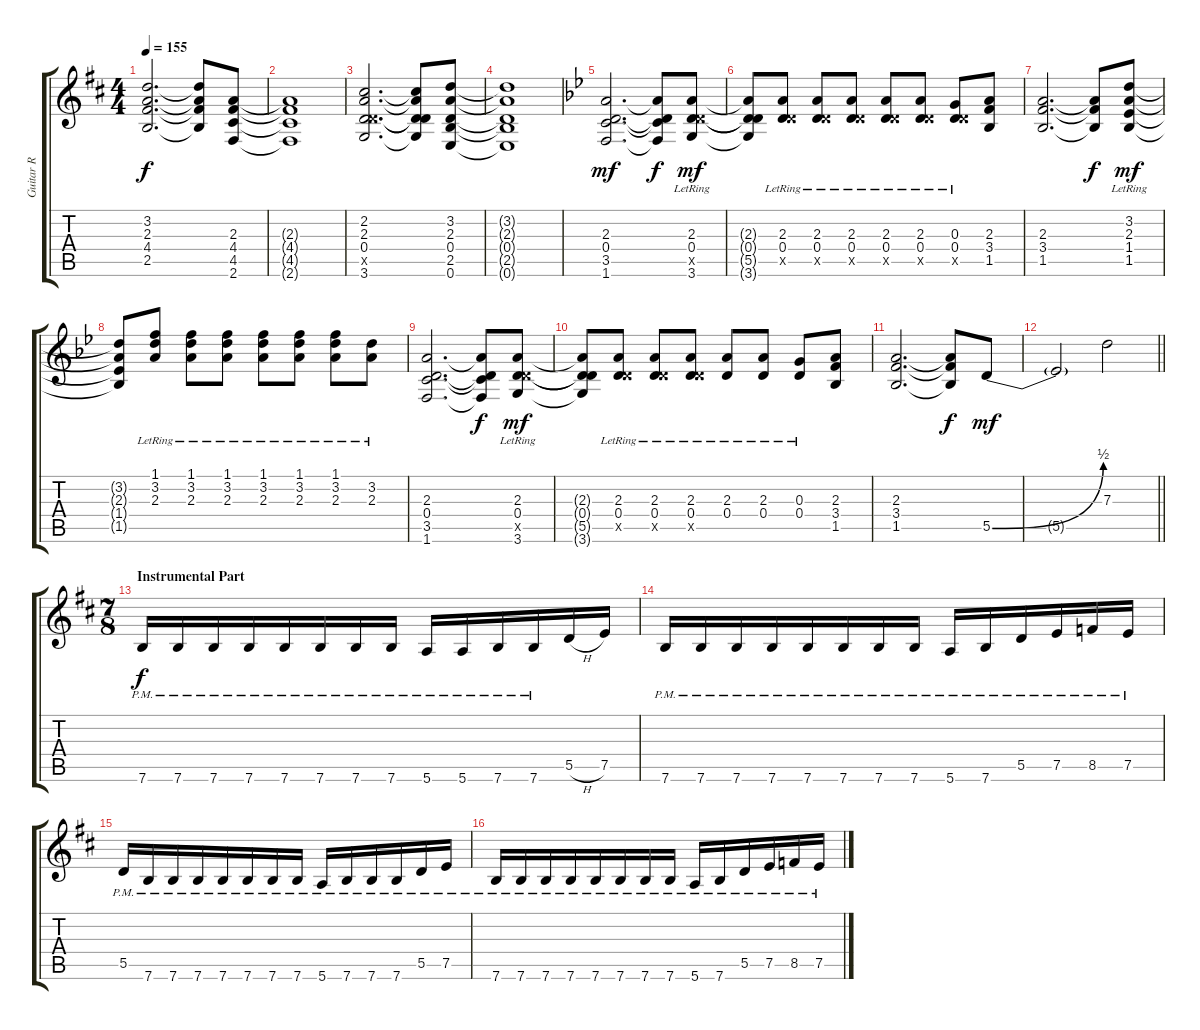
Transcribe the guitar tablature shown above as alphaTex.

\track ("Guitar R" "Guitar R") {instrument distortionguitar}
\staff {score tabs}
\tuning (E4 B3 G3 D3 A2 E2) {hide}
\ts (4 4)
\tempo 155
\clef g2
\ks d
(3.2 2.3 4.4 2.5).2{d dy f} (3.2{t} 2.3{t} 4.4{t} 2.5{t}).8 (2.3 4.4 4.5 2.6).8 |
(2.3{t} 4.4{t} 4.5{t} 2.6{t}).1 |
(2.2 2.3 0.4 5.5{x} 3.6).2{d} (2.2{t} 2.3{t} 0.4{t} 5.5{t} 3.6{t}).8 (3.2 2.3 0.4 2.5 0.6).8 |
(3.2{t} 2.3{t} 0.4{t} 2.5{t} 0.6{t}).1 |
\ks bb
(2.3 0.4 3.5 1.6).2{d dy mf} (2.3{t} 0.4{t} 3.5{t} 1.6{t}).8{dy f} (2.3{lr} 0.4{lr} 5.5{x} 3.6{lr}).8{dy mf} |
(2.3{t} 0.4{t} 5.5{t} 3.6{t}).8 (2.3{lr} 0.4{lr} 5.5{x}).8 (2.3{lr} 0.4{lr} 5.5{x}).8 (2.3{lr} 0.4{lr} 5.5{x}).8 (2.3{lr} 0.4{lr} 5.5{x}).8 (2.3{lr} 0.4{lr} 5.5{x}).8 (0.3{lr} 0.4{lr} 5.5{x}).8 (2.3 3.4 1.5).8 |
(2.3 3.4 1.5).2{d} (2.3{t} 3.4{t} 1.5{t}).8{dy f} (3.2{lr} 2.3{lr} 1.4{lr} 1.5{lr}).8{dy mf} |
(3.2{t} 2.3{t} 1.4{t} 1.5{t}).8 (1.1{lr} 3.2{lr} 2.3{lr}).8 (1.1{lr} 3.2{lr} 2.3{lr}).8 (1.1{lr} 3.2{lr} 2.3{lr}).8 (1.1{lr} 3.2{lr} 2.3{lr}).8 (1.1{lr} 3.2{lr} 2.3{lr}).8 (1.1{lr} 3.2{lr} 2.3{lr}).8 (3.2{lr} 2.3{lr}).8 |
(2.3 0.4 3.5 1.6).2{d} (2.3{t} 0.4{t} 3.5{t} 1.6{t}).8{dy f} (2.3{lr} 0.4{lr} 5.5{x} 3.6{lr}).8{dy mf} |
(2.3{t} 0.4{t} 5.5{t} 3.6{t}).8 (2.3{lr} 0.4{lr} 5.5{x}).8 (2.3{lr} 0.4{lr} 5.5{x}).8 (2.3{lr} 0.4{lr} 5.5{x}).8 (2.3{lr} 0.4{lr}).8 (2.3{lr} 0.4{lr}).8 (0.3{lr} 0.4{lr}).8 (2.3 3.4 1.5).8 |
(2.3 3.4 1.5).2{d} (2.3{t} 3.4{t} 1.5{t}).8{dy f} 5.5{be (bend 0 0 60 2)}.8{dy mf} |
\barLineRight lightlight
5.5{t}.2 7.3.2 |
\ts (7 8)
\section ("" "Instrumental Part")
\ks d
7.6{pm}.16{dy f} 7.6{pm}.16 7.6{pm}.16 7.6{pm}.16 7.6{pm}.16 7.6{pm}.16 7.6{pm}.16 7.6{pm}.16 5.6{pm}.16 5.6{pm}.16 7.6{pm}.16 7.6{pm}.16 5.5{h}.16 7.5.16 |
7.6{pm}.16 7.6{pm}.16 7.6{pm}.16 7.6{pm}.16 7.6{pm}.16 7.6{pm}.16 7.6{pm}.16 7.6{pm}.16 5.6{pm}.16 7.6{pm}.16 5.5{pm}.16 7.5{pm}.16 8.5{pm}.16 7.5{pm}.16 |
5.5{pm}.16 7.6{pm}.16 7.6{pm}.16 7.6{pm}.16 7.6{pm}.16 7.6{pm}.16 7.6{pm}.16 7.6{pm}.16 5.6{pm}.16 7.6{pm}.16 7.6{pm}.16 7.6{pm}.16 5.5{pm}.16 7.5{pm}.16 |
7.6{pm}.16 7.6{pm}.16 7.6{pm}.16 7.6{pm}.16 7.6{pm}.16 7.6{pm}.16 7.6{pm}.16 7.6{pm}.16 5.6{pm}.16 7.6{pm}.16 5.5{pm}.16 7.5{pm}.16 8.5{pm}.16 7.5{pm}.16
